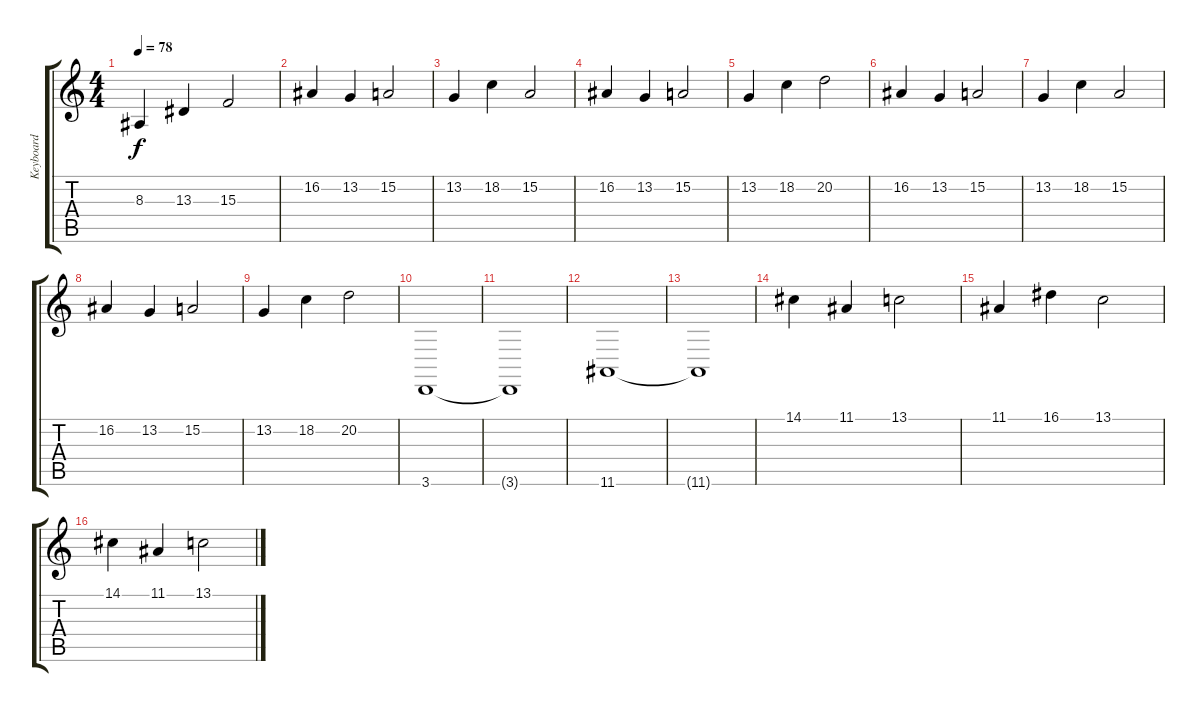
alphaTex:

\track ("Keyboard" "Keyboard") {instrument stringensemble1}
\staff {score tabs}
\tuning (B3 Gb3 D3 A2 E2 B1) {hide}
\ts (4 4)
\tempo 78
\clef g2
\ks c
8.3.4{dy f} 13.3.4 15.3.2 |
16.2.4 13.2.4 15.2.2 |
13.2.4 18.2.4 15.2.2 |
16.2.4 13.2.4 15.2.2 |
13.2.4 18.2.4 20.2.2 |
16.2.4 13.2.4 15.2.2 |
13.2.4 18.2.4 15.2.2 |
16.2.4 13.2.4 15.2.2 |
13.2.4 18.2.4 20.2.2 |
3.6.1 |
3.6{t}.1 |
11.6.1 |
11.6{t}.1 |
14.1.4 11.1.4 13.1.2 |
11.1.4 16.1.4 13.1.2 |
14.1.4 11.1.4 13.1.2
